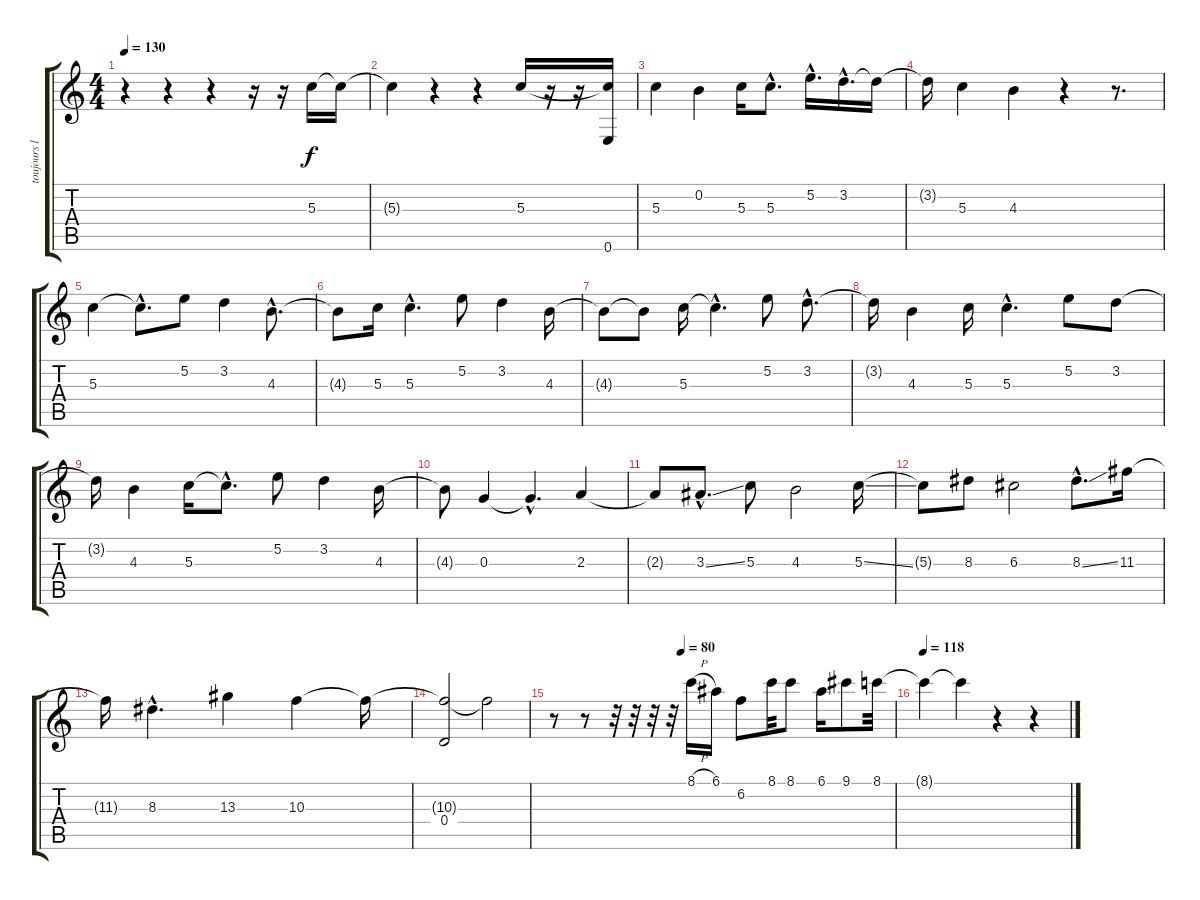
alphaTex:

\track ("toujours lui" "toujours l") {instrument distortionguitar}
\staff {score tabs}
\tuning (E4 B3 G3 D3 A2 E2) {hide}
\ts (4 4)
\tempo 130
\clef g2
\ks c
r.4{dy f} r.4 r.4 r.16 r.16 5.3.16 5.3{t}.16 |
5.3{t}.4 r.4 r.4 5.3.16 r.16 r.16 (5.3{t} 0.6).16 |
5.3.4 0.2.4 5.3.16 5.3{hac}.8{d} 5.2{hac}.16{d} 3.2{hac}.16{d} 3.2{t}.16 |
3.2{t}.16 5.3.4 4.3.4 r.4 r.8{d} |
5.3.4 5.3{hac t}.8{d} 5.2.8 3.2.4 4.3{hac}.8{d} |
4.3{t}.8 5.3.16 5.3{hac}.4{d} 5.2.8 3.2.4 4.3.16 |
4.3{t}.8 4.3{t}.8 5.3.16 5.3{hac t}.4{d} 5.2.8 3.2{hac}.8{d} |
3.2{t}.16 4.3.4 5.3.16 5.3{hac}.4{d} 5.2.8 3.2.8 |
3.2{t}.16 4.3.4 5.3.16 5.3{hac t}.8{d} 5.2.8 3.2.4 4.3.16 |
4.3{t}.8 0.3.4 0.3{hac t}.4{d} 2.3.4 |
2.3{t}.8 3.3{ss hac}.8{d} 5.3.8 4.3.2 5.3{ss}.16 |
5.3{t}.8 8.3.8 6.3.2 8.3{ss hac}.8{d} 11.3.16 |
11.3{t}.16 8.3{hac}.4{d} 13.3.4 10.3.4 10.3{t}.16 |
(10.3{t} 0.4).2 10.3{t}.2 |
\tempo (80 0.375)
r.8 r.8 r.32 r.32 r.32 r.32 8.1{h}.16 6.1.16 6.2.8 8.1.32 8.1.8 6.1.16 9.1.8 8.1.32 |
\tempo 118
8.1{t}.4 8.1{t}.4 r.4 r.4
